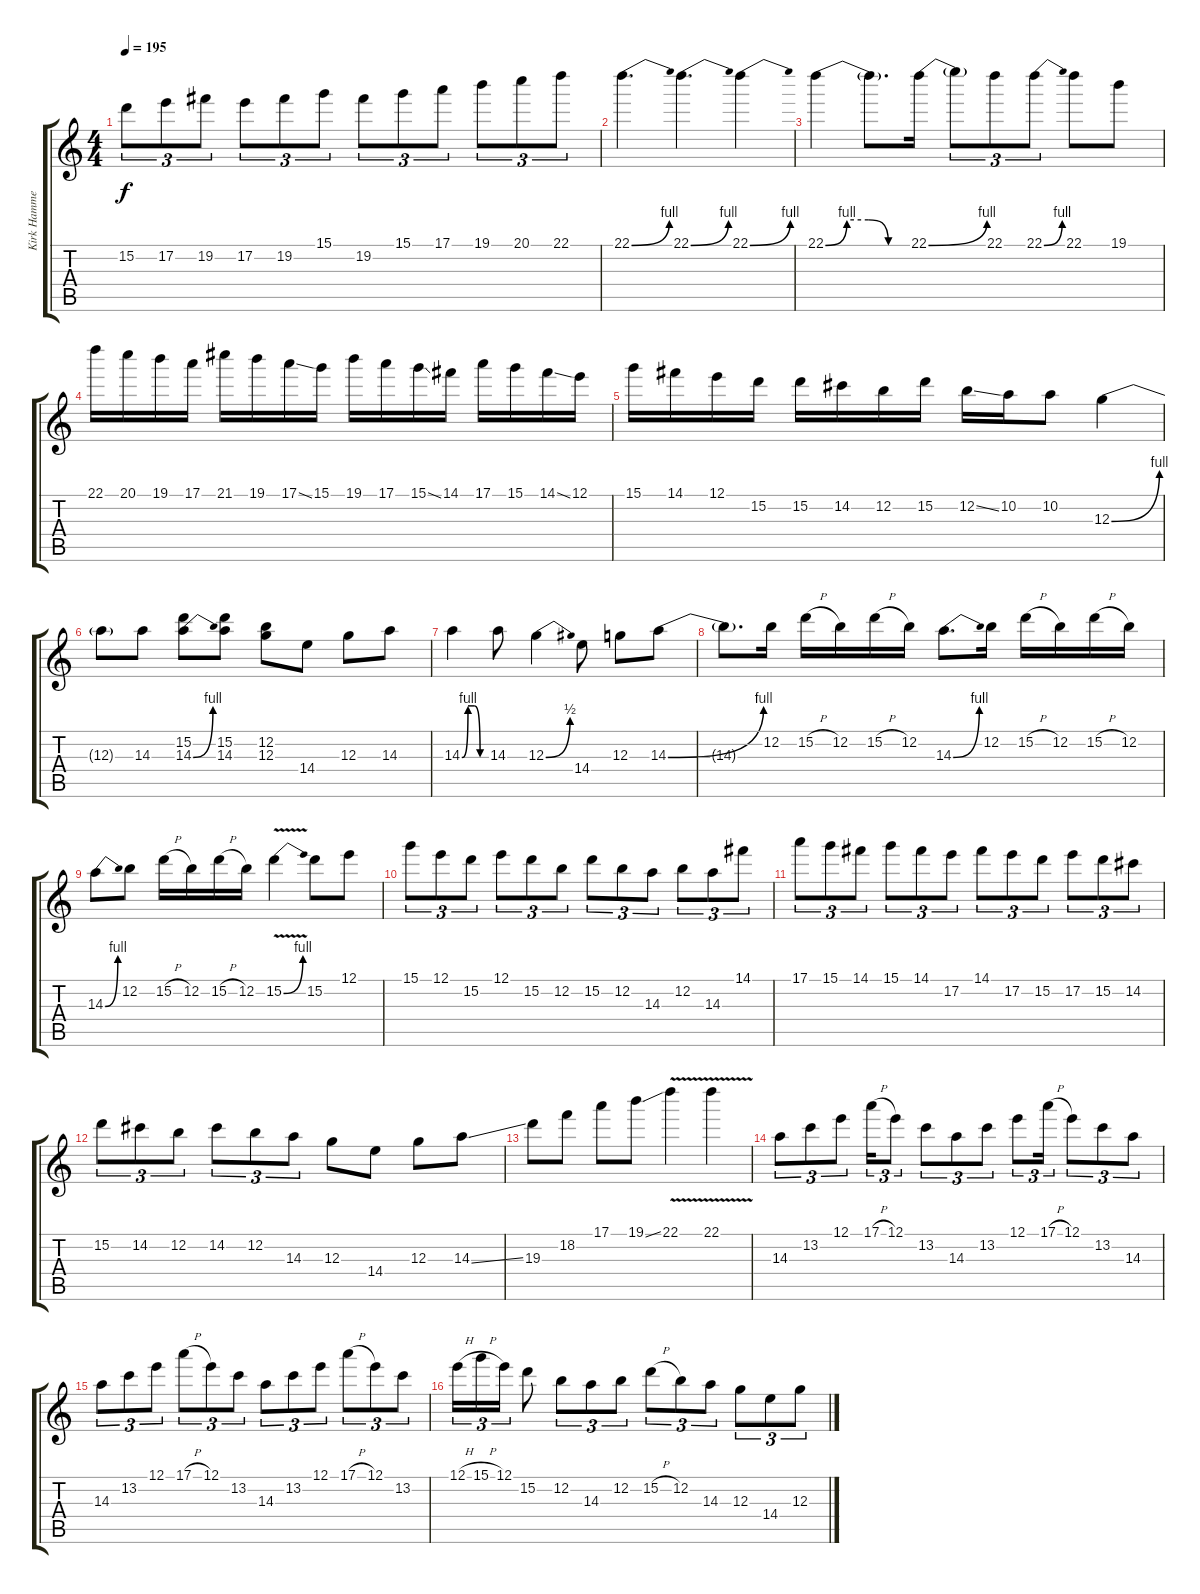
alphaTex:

\track ("Kirk Hammett Lead" "Kirk Hamme") {instrument overdrivenguitar}
\staff {score tabs}
\tuning (E4 B3 G3 D3 A2 E2) {hide}
\ts (4 4)
\tempo 195
\clef g2
\ks c
15.2.8{tu (3 2) dy f} 17.2.8{tu (3 2)} 19.2.8{tu (3 2)} 17.2.8{tu (3 2)} 19.2.8{tu (3 2)} 15.1.8{tu (3 2)} 19.2.8{tu (3 2)} 15.1.8{tu (3 2)} 17.1.8{tu (3 2)} 19.1.8{tu (3 2)} 20.1.8{tu (3 2)} 22.1.8{tu (3 2)} |
22.1{be (bend 0 0 60 4)}.4{d} 22.1{be (bend 0 0 60 4)}.4{d} 22.1{be (bend 0 0 60 4)}.4 |
22.1{be (custom 0 0 15 4 30 4 44 0 60 0)}.4 22.1{t}.8{d} 22.1{be (bend 0 0 60 4)}.16 22.1{t}.8{tu (3 2)} 22.1.8{tu (3 2)} 22.1{be (bend 0 0 60 4)}.8{tu (3 2)} 22.1.8 19.1.8 |
22.1.16 20.1.16 19.1.16 17.1.16 21.1.16 19.1.16 17.1{ss}.16 15.1.16 19.1.16 17.1.16 15.1{ss}.16 14.1.16 17.1.16 15.1.16 14.1{ss}.16 12.1.16 |
15.1.16 14.1.16 12.1.16 15.2.16 15.2.16 14.2.16 12.2.16 15.2.16 12.2{ss}.16 10.2.16 10.2.8 12.3{be (bend 0 0 60 4)}.4 |
12.3{t}.8 14.3.8 (15.2 14.3{be (bend 0 0 60 4)}).8 (15.2 14.3).8 (12.2 12.3).8 14.4.8 12.3.8 14.3.8 |
14.3{be (custom 0 0 15 4 30 4 45 0 60 0)}.4 14.3.8 12.3{be (bend 0 0 60 2)}.4 14.4.8 12.3.8 14.3{be (bend 0 0 60 4)}.8 |
14.3{t}.8{d} 12.2.16 15.2{h}.16 12.2.16 15.2{h}.16 12.2.16 14.3{be (bend 0 0 60 4)}.8{d} 12.2.16 15.2{h}.16 12.2.16 15.2{h}.16 12.2.16 |
14.3{be (bend 0 0 60 4)}.8 12.2.8 15.2{h}.16 12.2.16 15.2{h}.16 12.2.16 15.2{be (bend 0 0 60 4) v}.4 15.2.8 12.1.8 |
15.1.8{tu (3 2)} 12.1.8{tu (3 2)} 15.2.8{tu (3 2)} 12.1.8{tu (3 2)} 15.2.8{tu (3 2)} 12.2.8{tu (3 2)} 15.2.8{tu (3 2)} 12.2.8{tu (3 2)} 14.3.8{tu (3 2)} 12.2.8{tu (3 2)} 14.3.8{tu (3 2)} 14.1.8{tu (3 2)} |
17.1.8{tu (3 2)} 15.1.8{tu (3 2)} 14.1.8{tu (3 2)} 15.1.8{tu (3 2)} 14.1.8{tu (3 2)} 17.2.8{tu (3 2)} 14.1.8{tu (3 2)} 17.2.8{tu (3 2)} 15.2.8{tu (3 2)} 17.2.8{tu (3 2)} 15.2.8{tu (3 2)} 14.2.8{tu (3 2)} |
15.2.8{tu (3 2)} 14.2.8{tu (3 2)} 12.2.8{tu (3 2)} 14.2.8{tu (3 2)} 12.2.8{tu (3 2)} 14.3.8{tu (3 2)} 12.3.8 14.4.8 12.3.8 14.3{ss}.8 |
19.3.8 18.2.8 17.1.8 19.1{ss}.8 22.1{v}.4 22.1{v}.4 |
14.3.8{tu (3 2)} 13.2.8{tu (3 2)} 12.1.8{tu (3 2)} 17.1{h}.16{tu (3 2)} 12.1.8{tu (3 2)} 13.2.8{tu (3 2)} 14.3.8{tu (3 2)} 13.2.8{tu (3 2)} 12.1.8{tu (3 2)} 17.1{h}.16{tu (3 2)} 12.1.8{tu (3 2)} 13.2.8{tu (3 2)} 14.3.8{tu (3 2)} |
14.3.8{tu (3 2)} 13.2.8{tu (3 2)} 12.1.8{tu (3 2)} 17.1{h}.8{tu (3 2)} 12.1.8{tu (3 2)} 13.2.8{tu (3 2)} 14.3.8{tu (3 2)} 13.2.8{tu (3 2)} 12.1.8{tu (3 2)} 17.1{h}.8{tu (3 2)} 12.1.8{tu (3 2)} 13.2.8{tu (3 2)} |
12.1{h}.16{tu (3 2)} 15.1{h}.16{tu (3 2)} 12.1.16{tu (3 2)} 15.2.8 12.2.8{tu (3 2)} 14.3.8{tu (3 2)} 12.2.8{tu (3 2)} 15.2{h}.8{tu (3 2)} 12.2.8{tu (3 2)} 14.3.8{tu (3 2)} 12.3.8{tu (3 2)} 14.4.8{tu (3 2)} 12.3.8{tu (3 2)}
